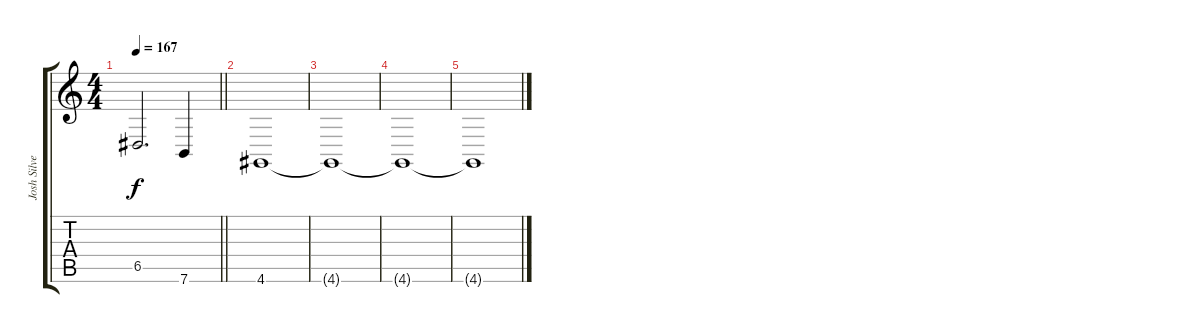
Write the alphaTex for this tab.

\track ("Josh Silver" "Josh Silve") {instrument cello}
\staff {score tabs}
\tuning (E4 B3 G3 D3 A2 E2) {hide}
\ts (4 4)
\tempo 167
\clef g2
\barLineRight lightlight
\ks c
6.5{t}.2{d dy f} 7.6.4 |
\section ("" "")
4.6.1{volume 7} |
4.6{t}.1 |
4.6{t}.1{volume 0} |
4.6{t}.1
